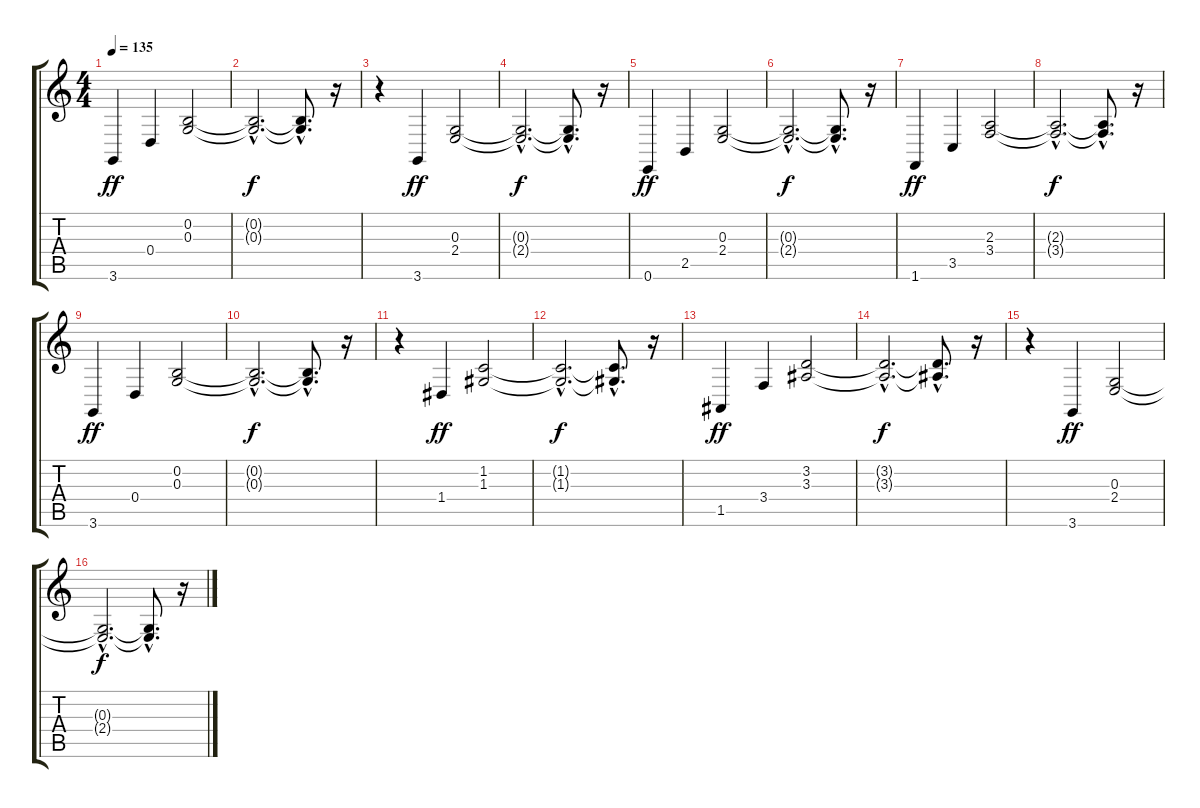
\track "" {instrument synthstrings2}
\staff {score tabs}
\tuning (E4 B3 G3 D3 A2 E2) {hide}
\ts (4 4)
\tempo 135
\clef g2
\ks c
3.6.4{dy ff} 0.4.4 (0.2 0.3).2 |
(0.2{hac t} 0.3{hac t}).2{d dy f} (0.2{hac t} 0.3{hac t}).8{d} r.16 |
r.4 3.6.4{dy ff} (0.3 2.4).2 |
(0.3{hac t} 2.4{hac t}).2{d dy f} (0.3{hac t} 2.4{hac t}).8{d} r.16 |
0.6.4{dy ff} 2.5.4 (0.3 2.4).2 |
(0.3{hac t} 2.4{hac t}).2{d dy f} (0.3{hac t} 2.4{hac t}).8{d} r.16 |
1.6.4{dy ff} 3.5.4 (2.3 3.4).2 |
(2.3{hac t} 3.4{hac t}).2{d dy f} (2.3{hac t} 3.4{hac t}).8{d} r.16 |
3.6.4{dy ff} 0.4.4 (0.2 0.3).2 |
(0.2{hac t} 0.3{hac t}).2{d dy f} (0.2{hac t} 0.3{hac t}).8{d} r.16 |
r.4 1.4.4{dy ff} (1.2 1.3).2 |
(1.2{hac t} 1.3{hac t}).2{d dy f} (1.2{hac t} 1.3{hac t}).8{d} r.16 |
1.5.4{dy ff} 3.4.4 (3.2 3.3).2 |
(3.2{hac t} 3.3{hac t}).2{d dy f} (3.2{hac t} 3.3{hac t}).8{d} r.16 |
r.4 3.6.4{dy ff} (0.3 2.4).2 |
(0.3{hac t} 2.4{hac t}).2{d dy f} (0.3{hac t} 2.4{hac t}).8{d} r.16
